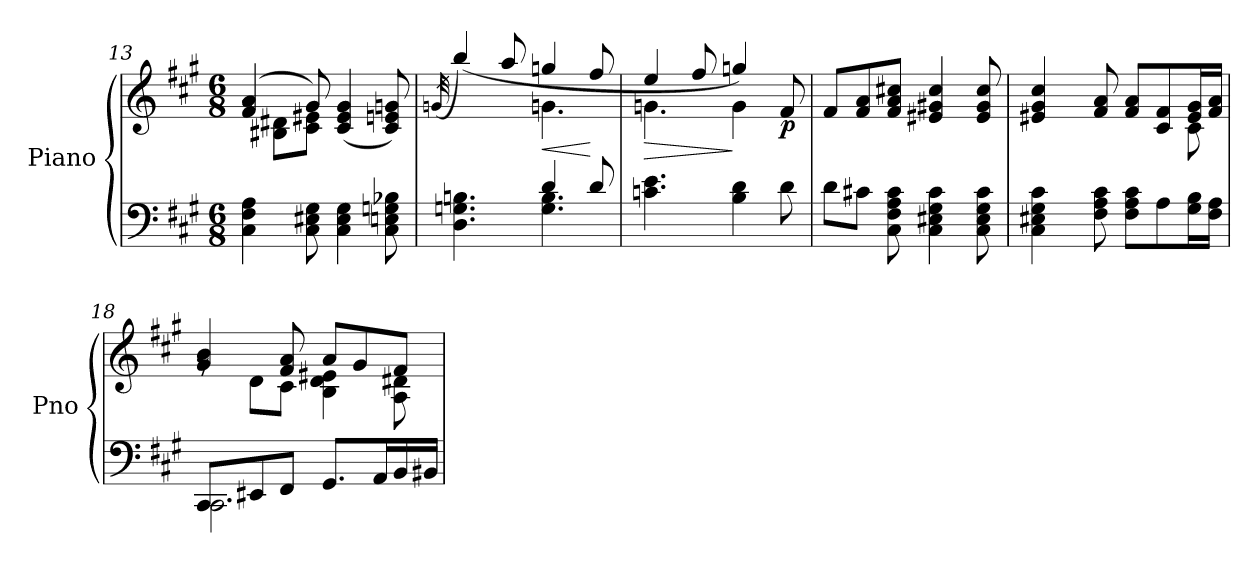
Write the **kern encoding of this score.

**kern	**kern	**dynam
*part1	*part1	*part1
*staff2	*staff1	*staff1/2
*I"Piano	*	*
*I'Pno	*	*
*clefF4	*clefG2	*
*k[f#c#g#]	*k[f#c#g#]	*
*M6/8	*M6/8	*
=13	=13	=13
*	*^	*
4C#\ 4F#\ 4A\	(4f#/ 4a/	8rg	.
.	.	8B#X\ 8d#X\L	.
8C#\ 8E#X\ 8G#\	8g#/)	8c#\ 8e#X\J	.
4C#\ 4E#\ 4G#\	(4c#/ 4e#/ 4g#/	4.ryy	.
8C#\ 8En\ 8Gn\ 8B-X\	8c#/ 8en/ 8gn/)	.	.
=14	=14	=14	=14
.	(>32qgn/	.	.
*^	*	*	*
4.D\ 4.Gn\ 4.Bn\	4.ryy	(4bb/)	4.ryy	.
.	.	8aa/	.	.
!	!	!	!	!LO:HP:b
4d/	4.G\ 4.B\	4ggn/	4.gn\	<
8d/	.	8ff#/	.	[
*v	*v	*	*	*
=15	=15	=15	=15
!	!	!	!LO:HP:b
4.cn\ 4.e\	4ee/	4.gn\	>
.	8ff#/	.	.
4B\ 4d\	4ggn/)	4g\	]
!	!	!	!LO:DY:b
8d\	8f#/	8ryy	p
*	*v	*v	*
=16	=16	=16
8d\L	8f#/L	.
8c#X\J	8f#/ 8a/	.
8C#\ 8F#\ 8A\ 8c#\	8f#/ 8a/ 8cc#X/J	.
4C#\ 4E#X\ 4G#\ 4c#\	4e#X/ 4g#X/ 4cc#/	.
8C#\ 8E#\ 8G#\ 8c#\	8e#/ 8g#/ 8cc#/	.
!!LO:LB:g=z
=17	=17	=17
*	*^	*
4C#\ 4E#X\ 4G#\ 4c#\	4e#X/ 4g#/ 4cc#/	8ryy	.
*	*v	*v	*
8F#\ 8A\ 8c#\	8f#/ 8a/	.
8F#\ 8A\ 8c#\L	8f#/ 8a/L	.
8A\	8c#/ 8f#/	.
*	*^	*
16G#\ 16B\L	16e#/ 16g#/L	8c#\	.
16F#\ 16A\JJ	16f#/ 16a/JJ	.	.
=18	=18	=18	=18
*^	*	*	*
!	!	!	!	!LO:DY:b
8CC#/L	2.CC#\	4g#/ 4b/	8rg	other-dynamics
8EE#X/	.	.	8d\L	.
8FF#/J	.	8f#/ 8a/	8c#\J	.
8.GG#/L	.	8a/L	4B\ 4d\ 4e#X\	.
.	.	8g#/	.	.
16AA/L	.	.	.	.
16BB/	.	8f#/J	8A\ 8d#X\	.
16BB#X/JJ	.	.	.	.
*v	*v	*	*	*
*	*v	*v	*
=	=	=
*-	*-	*-
